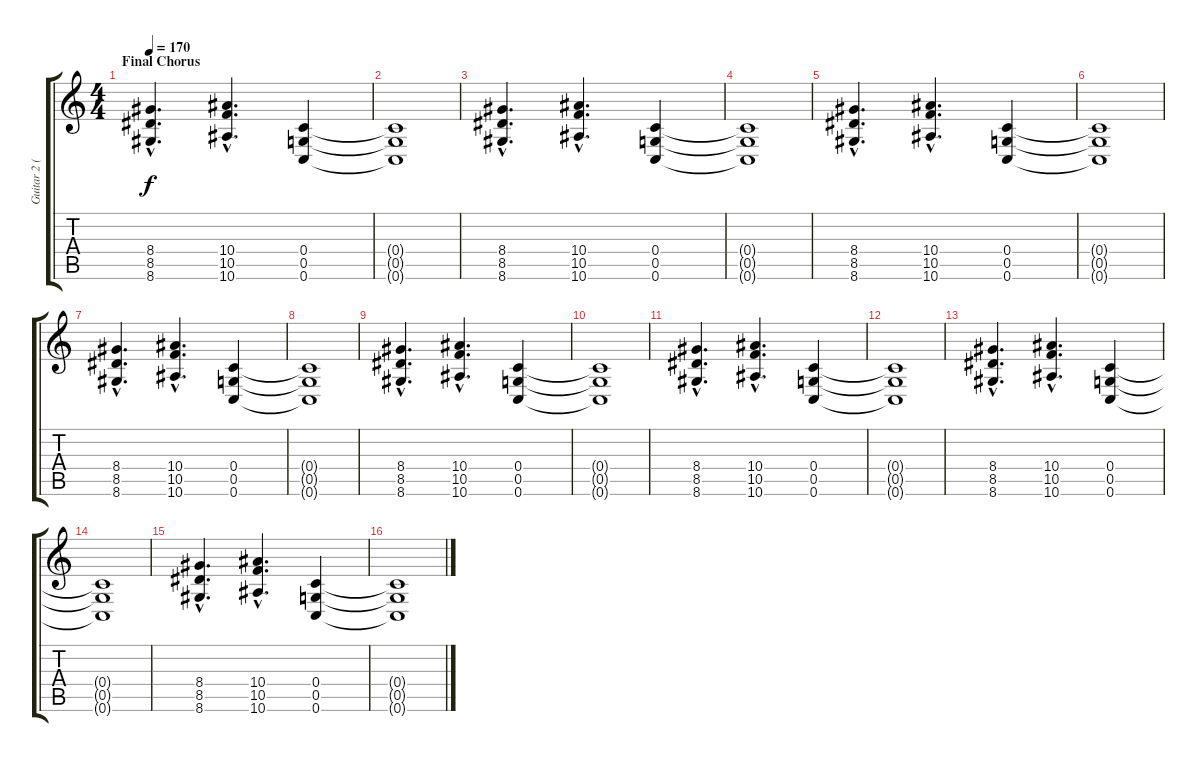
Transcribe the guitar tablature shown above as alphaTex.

\track ("Guitar 2 (Mike)" "Guitar 2 (") {instrument electricguitarjazz}
\staff {score tabs}
\tuning (D4 A3 F3 C3 G2 C2) {hide}
\ts (4 4)
\section ("" "Final Chorus")
\tempo 170
\clef g2
\ks c
(8.4{hac} 8.5{hac} 8.6{hac}).4{d dy f instrument overdrivenguitar} (10.4{hac} 10.5{hac} 10.6{hac}).4{d} (0.4 0.5 0.6).4 |
(0.4{t} 0.5{t} 0.6{t}).1 |
(8.4{hac} 8.5{hac} 8.6{hac}).4{d instrument overdrivenguitar} (10.4{hac} 10.5{hac} 10.6{hac}).4{d} (0.4 0.5 0.6).4 |
(0.4{t} 0.5{t} 0.6{t}).1 |
(8.4{hac} 8.5{hac} 8.6{hac}).4{d instrument overdrivenguitar} (10.4{hac} 10.5{hac} 10.6{hac}).4{d} (0.4 0.5 0.6).4 |
(0.4{t} 0.5{t} 0.6{t}).1 |
(8.4{hac} 8.5{hac} 8.6{hac}).4{d instrument overdrivenguitar} (10.4{hac} 10.5{hac} 10.6{hac}).4{d} (0.4 0.5 0.6).4 |
(0.4{t} 0.5{t} 0.6{t}).1 |
(8.4{hac} 8.5{hac} 8.6{hac}).4{d instrument overdrivenguitar} (10.4{hac} 10.5{hac} 10.6{hac}).4{d} (0.4 0.5 0.6).4 |
(0.4{t} 0.5{t} 0.6{t}).1 |
(8.4{hac} 8.5{hac} 8.6{hac}).4{d instrument overdrivenguitar} (10.4{hac} 10.5{hac} 10.6{hac}).4{d} (0.4 0.5 0.6).4 |
(0.4{t} 0.5{t} 0.6{t}).1 |
(8.4{hac} 8.5{hac} 8.6{hac}).4{d instrument overdrivenguitar} (10.4{hac} 10.5{hac} 10.6{hac}).4{d} (0.4 0.5 0.6).4 |
(0.4{t} 0.5{t} 0.6{t}).1 |
(8.4{hac} 8.5{hac} 8.6{hac}).4{d instrument overdrivenguitar} (10.4{hac} 10.5{hac} 10.6{hac}).4{d} (0.4 0.5 0.6).4 |
(0.4{t} 0.5{t} 0.6{t}).1
